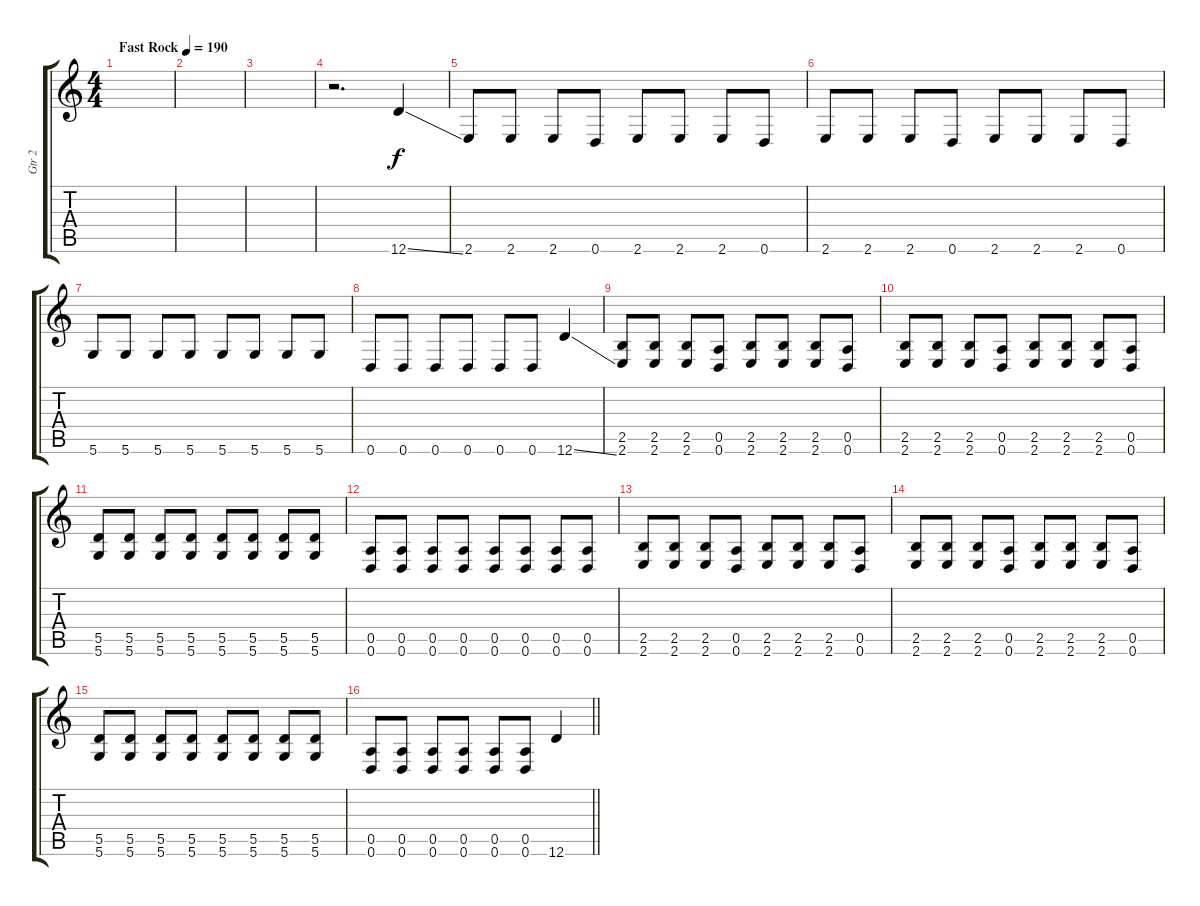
\track ("Gtr 2" "Gtr 2") {instrument distortionguitar}
\staff {score tabs}
\tuning (E4 B3 G3 D3 A2 D2) {hide}
\ts (4 4)
\tempo (190 "Fast Rock")
\clef g2
\ks c
|
|
|
r.2{d} 12.6{ss}.4 |
2.6.8 2.6.8 2.6.8 0.6.8 2.6.8 2.6.8 2.6.8 0.6.8 |
2.6.8 2.6.8 2.6.8 0.6.8 2.6.8 2.6.8 2.6.8 0.6.8 |
5.6.8 5.6.8 5.6.8 5.6.8 5.6.8 5.6.8 5.6.8 5.6.8 |
0.6.8 0.6.8 0.6.8 0.6.8 0.6.8 0.6.8 12.6{ss}.4 |
(2.5 2.6).8 (2.5 2.6).8 (2.5 2.6).8 (0.5 0.6).8 (2.5 2.6).8 (2.5 2.6).8 (2.5 2.6).8 (0.5 0.6).8 |
(2.5 2.6).8 (2.5 2.6).8 (2.5 2.6).8 (0.5 0.6).8 (2.5 2.6).8 (2.5 2.6).8 (2.5 2.6).8 (0.5 0.6).8 |
(5.5 5.6).8 (5.5 5.6).8 (5.5 5.6).8 (5.5 5.6).8 (5.5 5.6).8 (5.5 5.6).8 (5.5 5.6).8 (5.5 5.6).8 |
(0.5 0.6).8 (0.5 0.6).8 (0.5 0.6).8 (0.5 0.6).8 (0.5 0.6).8 (0.5 0.6).8 (0.5 0.6).8 (0.5 0.6).8 |
(2.5 2.6).8 (2.5 2.6).8 (2.5 2.6).8 (0.5 0.6).8 (2.5 2.6).8 (2.5 2.6).8 (2.5 2.6).8 (0.5 0.6).8 |
(2.5 2.6).8 (2.5 2.6).8 (2.5 2.6).8 (0.5 0.6).8 (2.5 2.6).8 (2.5 2.6).8 (2.5 2.6).8 (0.5 0.6).8 |
(5.5 5.6).8 (5.5 5.6).8 (5.5 5.6).8 (5.5 5.6).8 (5.5 5.6).8 (5.5 5.6).8 (5.5 5.6).8 (5.5 5.6).8 |
\barLineRight lightlight
(0.5 0.6).8 (0.5 0.6).8 (0.5 0.6).8 (0.5 0.6).8 (0.5 0.6).8 (0.5 0.6).8 12.6{ss}.4
